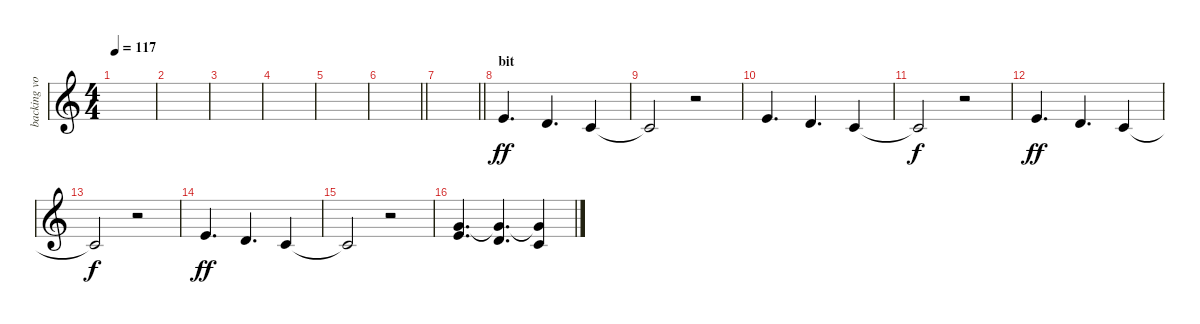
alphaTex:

\track ("backing vocals" "backing vo") {instrument sopranosax}
\staff {score}
\tuning (E4 B3 G3 D3 A2 E2) {hide}
\ts (4 4)
\tempo 117
\clef g2
\ks c
|
|
|
|
|
\barLineRight lightlight
|
\barLineRight lightlight
|
\section ("" "bit")
0.1.4{d dy ff} 3.2.4{d} 1.2.4 |
1.2{t}.2 r.2 |
0.1.4{d} 3.2.4{d} 1.2.4 |
1.2{t}.2{dy f} r.2 |
0.1.4{d dy ff} 3.2.4{d} 1.2.4 |
1.2{t}.2{dy f} r.2 |
0.1.4{d dy ff} 3.2.4{d} 1.2.4 |
1.2{t}.2 r.2 |
(3.1 5.2).4{d} (3.1{t} 3.2).4{d} (3.1{t} 1.2).4
